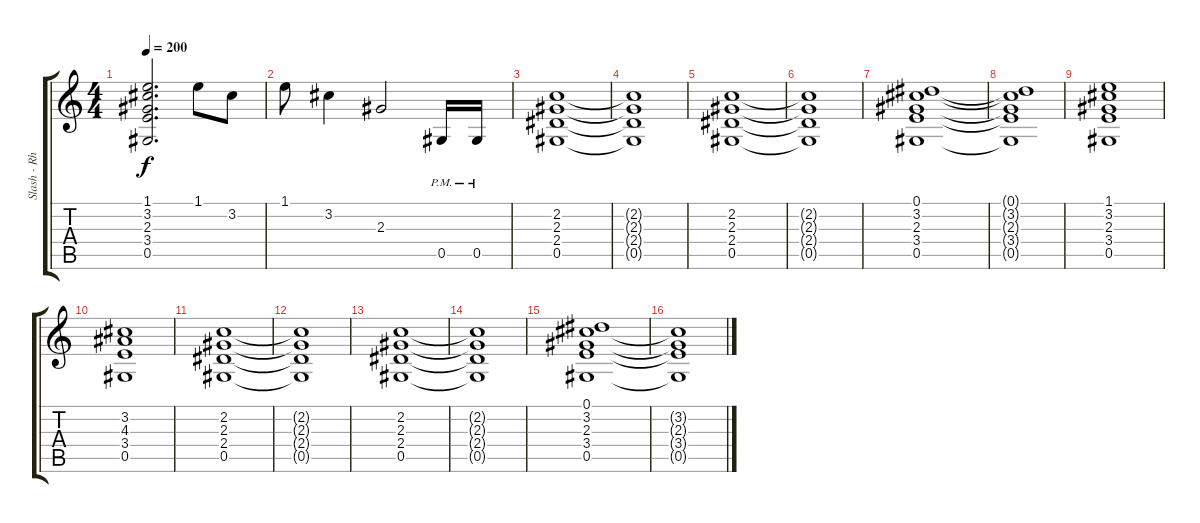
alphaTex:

\track ("Slash - Rhythm Guitar" "Slash - Rh") {instrument distortionguitar}
\staff {score tabs}
\tuning (Eb4 Bb3 Gb3 Db3 Ab2 Eb2) {hide}
\ts (4 4)
\tempo 200
\clef g2
\ks c
(1.1 3.2 2.3 3.4 0.5).2{d dy f} 1.1.8 3.2.8 |
1.1.8 3.2.4 2.3.2 0.5{pm}.16 0.5{pm}.16 |
(2.2 2.3 2.4 0.5).1 |
(2.2{t} 2.3{t} 2.4{t} 0.5{t}).1 |
(2.2 2.3 2.4 0.5).1 |
(2.2{t} 2.3{t} 2.4{t} 0.5{t}).1 |
(0.1 3.2 2.3 3.4 0.5).1 |
(0.1{t} 3.2{t} 2.3{t} 3.4{t} 0.5{t}).1 |
(1.1 3.2 2.3 3.4 0.5).1 |
(3.2 4.3 3.4 0.5).1 |
(2.2 2.3 2.4 0.5).1 |
(2.2{t} 2.3{t} 2.4{t} 0.5{t}).1 |
(2.2 2.3 2.4 0.5).1 |
(2.2{t} 2.3{t} 2.4{t} 0.5{t}).1 |
(0.1 3.2 2.3 3.4 0.5).1 |
(3.2{t} 2.3{t} 3.4{t} 0.5{t}).1
